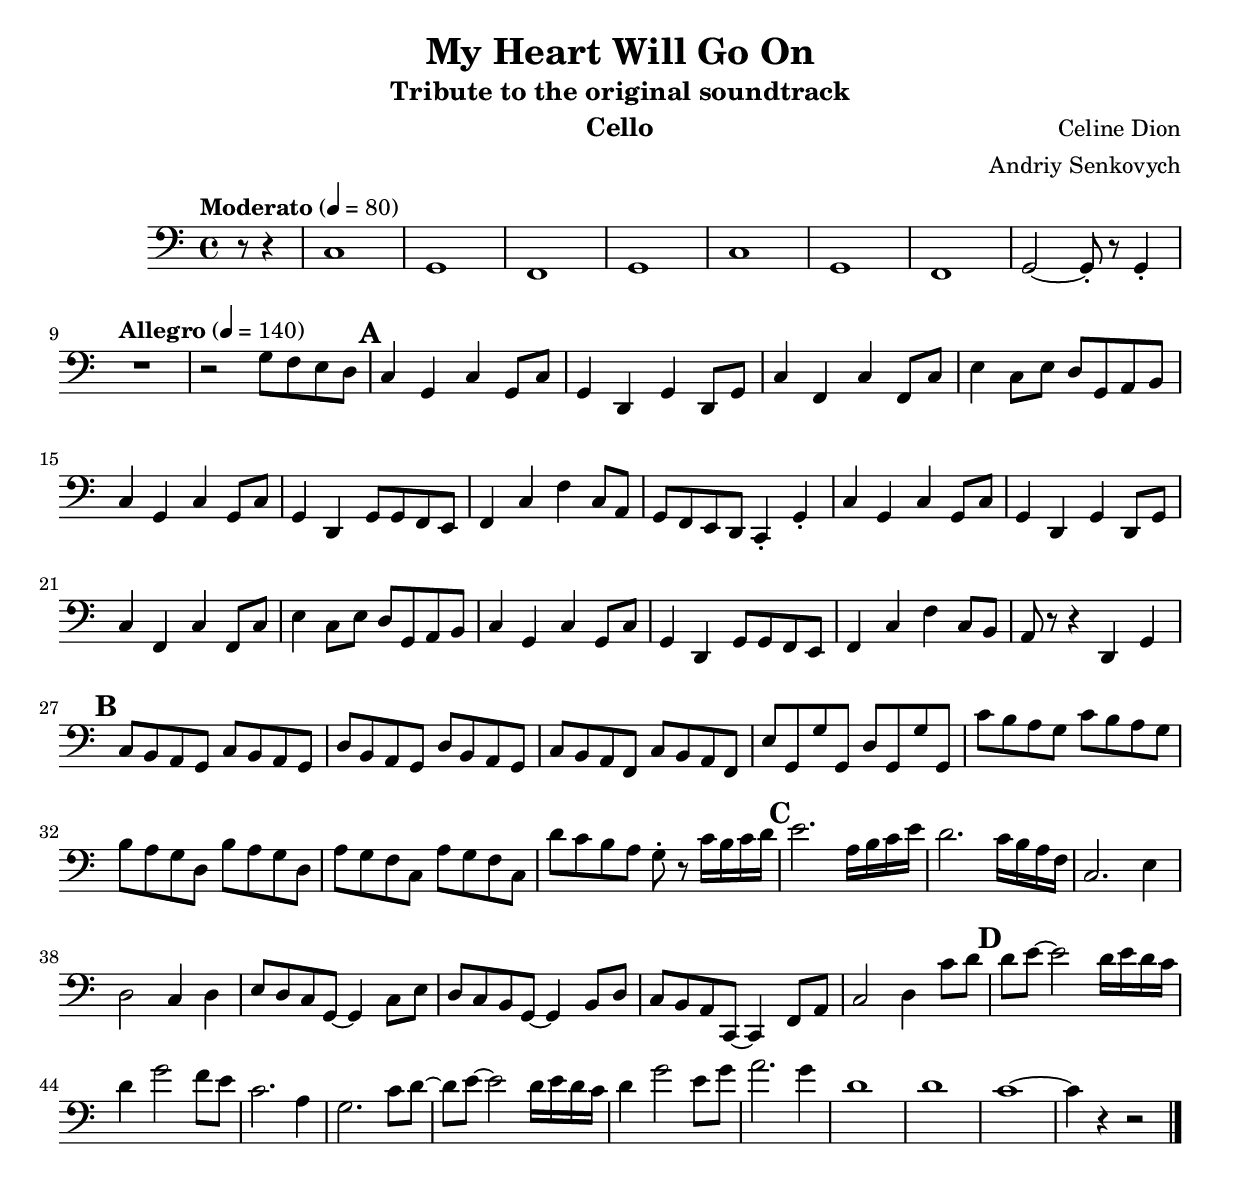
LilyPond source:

\version "2.10.0"
\include "deutsch.ly"
\header {
	composer = "Celine Dion"
	subtitle = "Tribute to the original soundtrack"
	title = "My Heart Will Go On"
	subsubtitle = ""
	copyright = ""
	arranger = "Andriy Senkovych"
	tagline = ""
}


\header {
    instrument = "Cello"
}

\include "src/settings.ly"
cello = \new Staff {
  \tag #'score \set Staff.instrumentName = "Cello"
  \defaultKey
  \defaultTime
  \clef bass
  \tag #'score \tag #'part \relative c {
    \aTempo
    \set Score.skipBars = ##t
    \override Glissando #'style = #'trill
    
    \partial 4. r8 r4
    c1
    g1
    f1
    g1
    c1
    g1
    f1
    g2~ g8-. r8 g4-.

    \bTempo
    R1
    r2 g'8 f e d 

    \mark \default

    c4 g c g8 c
    g4 d g d8 g
    c4 f, c' f,8 c'
    e4 c8 e d8 g, a h

    c4 g c g8 c
    g4 d g8 g f e
    f4 c' f c8 a
    g8 f e d c4-. g'-.

    c4 g c g8 c
    g4 d g d8 g
    c4 f, c' f,8 c'
    e4 c8 e d8 g, a h

    c4 g c g8 c
    g4 d g8 g f e
    f4 c' f c8 h
    a8 r8 r4 d,4 g

    \mark \default

    c8 h a g c h a g
    d' h a g d' h a g
    c h a f c' h a f
    e' g, g' g, d' g, g' g,

    c'8 h a g c h a g
    h a g d h' a g d
    a' g f c a' g f c
    d' c h a g8-. r8 c16 h c d

    \mark \default

    e2. a,16 h c e
    d2. c16 h a f
    c2. e4
    d2~ c4 d

    e8 d c g~ g4 c8 e
    d8 c h g~ g4 h8 d
    c8 h a c,~c4 f8 a
    c2 d4 c'8 d

    \mark \default

    d8 e8~ e2 d16 e d c
    d4 g2 f8 e
    c2. a4
    g2. c8 d~

    d8 e8~ e2 d16 e d c
    d4 g2 e8 g
    a2. g4
    d1
    d1~
    c1~
    c4 r4 r2

    \bar "|."
  } 
}


{
  \set Score.markFormatter = #format-mark-box-numbers
  \keepWithTag #'part \cello
}
\include "src/layout.ly"
